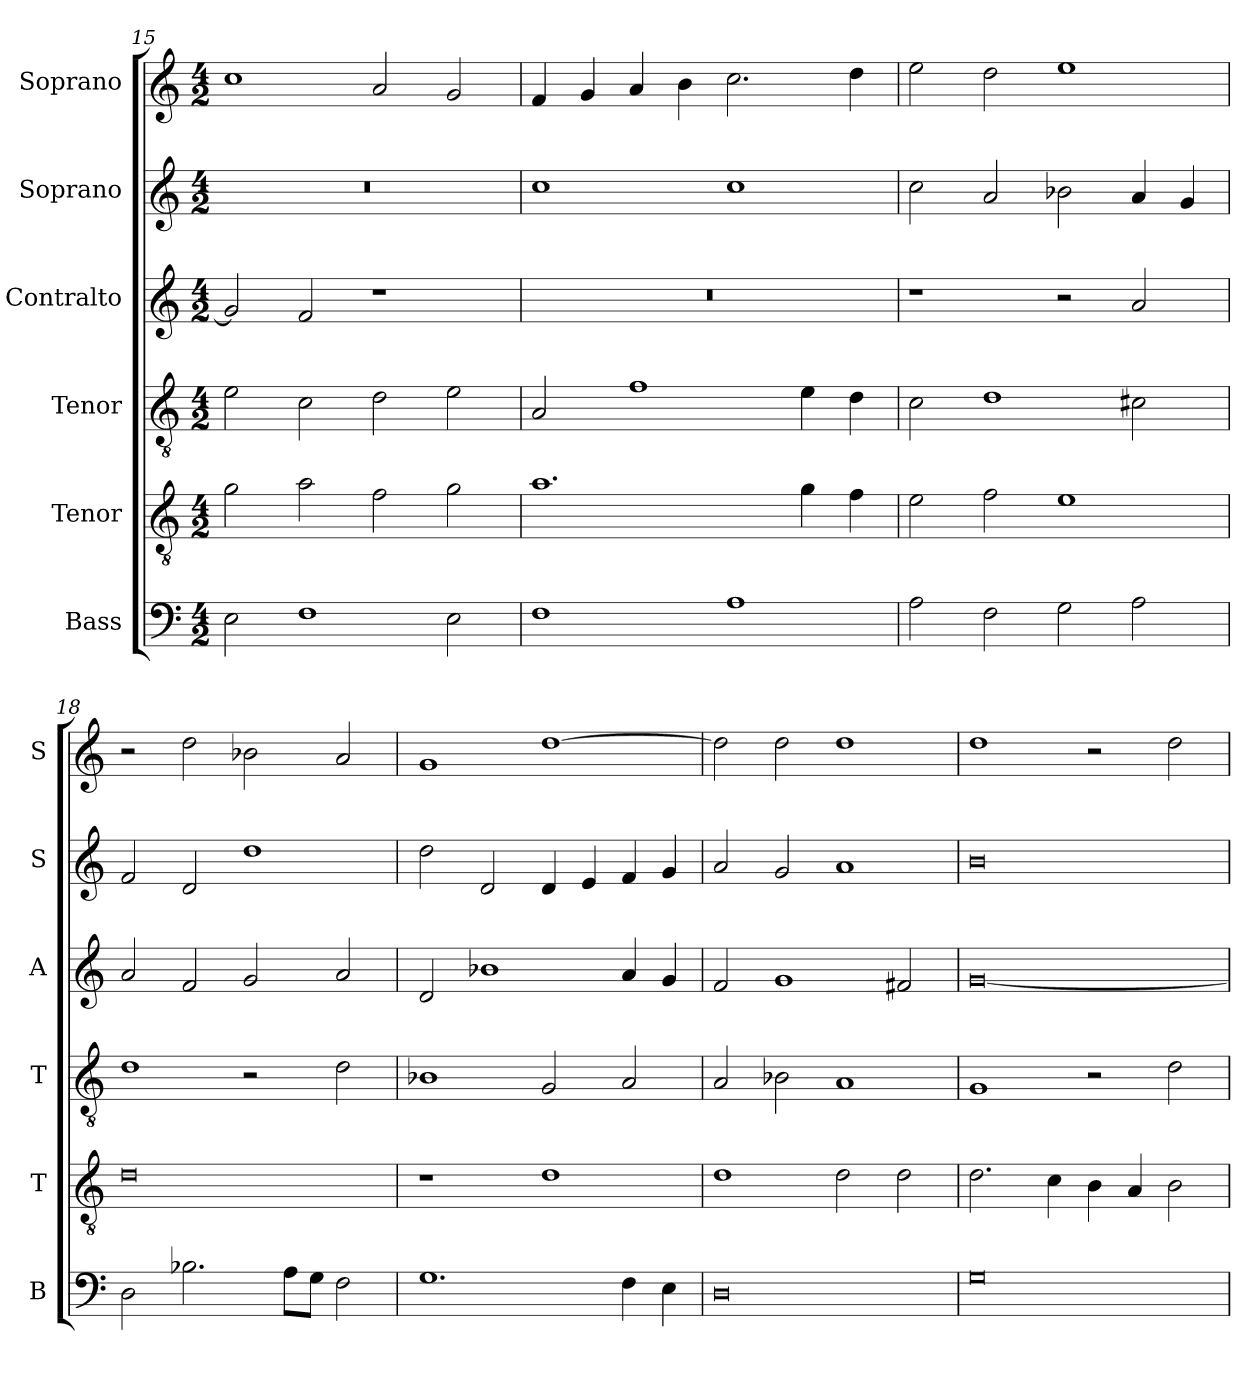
**kern	**kern	**kern	**kern	**kern	**kern
*part6	*part5	*part4	*part3	*part2	*part1
*staff6	*staff5	*staff4	*staff3	*staff2	*staff1
*I"Bass	*I"Tenor	*I"Tenor	*I"Contralto	*I"Soprano	*I"Soprano
*I'B	*I'T	*I'T	*I'A	*I'S	*I'S
*clefF4	*clefGv2	*clefGv2	*clefG2	*clefG2	*clefG2
*k[]	*k[]	*k[]	*k[]	*k[]	*k[]
*C:ion	*C:ion	*C:ion	*C:ion	*C:ion	*C:ion
*M4/2	*M4/2	*M4/2	*M4/2	*M4/2	*M4/2
=15	=15	=15	=15	=15	=15
2E	2g	2e	2g]	0r	1cc
1F	2a	2c	2f	.	.
.	2f	2d	1r	.	2a
2E	2g	2e	.	.	2g
=16	=16	=16	=16	=16	=16
1F	1.a	2A	0r	1cc	4f
.	.	.	.	.	4g
.	.	1f	.	.	4a
.	.	.	.	.	4b
1A	.	.	.	1cc	2.cc
.	4g	4e	.	.	.
.	4f	4d	.	.	4dd
=17	=17	=17	=17	=17	=17
2A	2e	2c	1r	2cc	2ee
2F	2f	1d	.	2a	2dd
2G	1e	.	2r	2b-X	1ee
2A	.	2c#X	2a	4a	.
.	.	.	.	4g	.
=18	=18	=18	=18	=18	=18
2D	0d	1d	2a	2f	2r
2.B-X	.	.	2f	2d	2dd
.	.	2r	2g	1dd	2b-X
8A\L	.	.	.	.	.
8G\J	.	.	.	.	.
2F	.	2d	2a	.	2a
=19	=19	=19	=19	=19	=19
1.G	1r	1B-X	2d	2dd	1g
.	.	.	1b-X	2d	.
.	1d	2G	.	4d	[1dd
.	.	.	.	4e	.
4F	.	2A	4a	4f	.
4E	.	.	4g	4g	.
=20	=20	=20	=20	=20	=20
0D	1d	2A	2f	2a	2dd]
.	.	2B-X	1g	2g	2dd
.	2d	1A	.	1a	1dd
.	2d	.	2f#X	.	.
=21	=21	=21	=21	=21	=21
0G	2.d	1G	[0g	0b	1dd
.	4c	.	.	.	.
.	4B	2r	.	.	2r
.	4A	.	.	.	.
.	2B	2d	.	.	2dd
=	=	=	=	=	=
*-	*-	*-	*-	*-	*-
